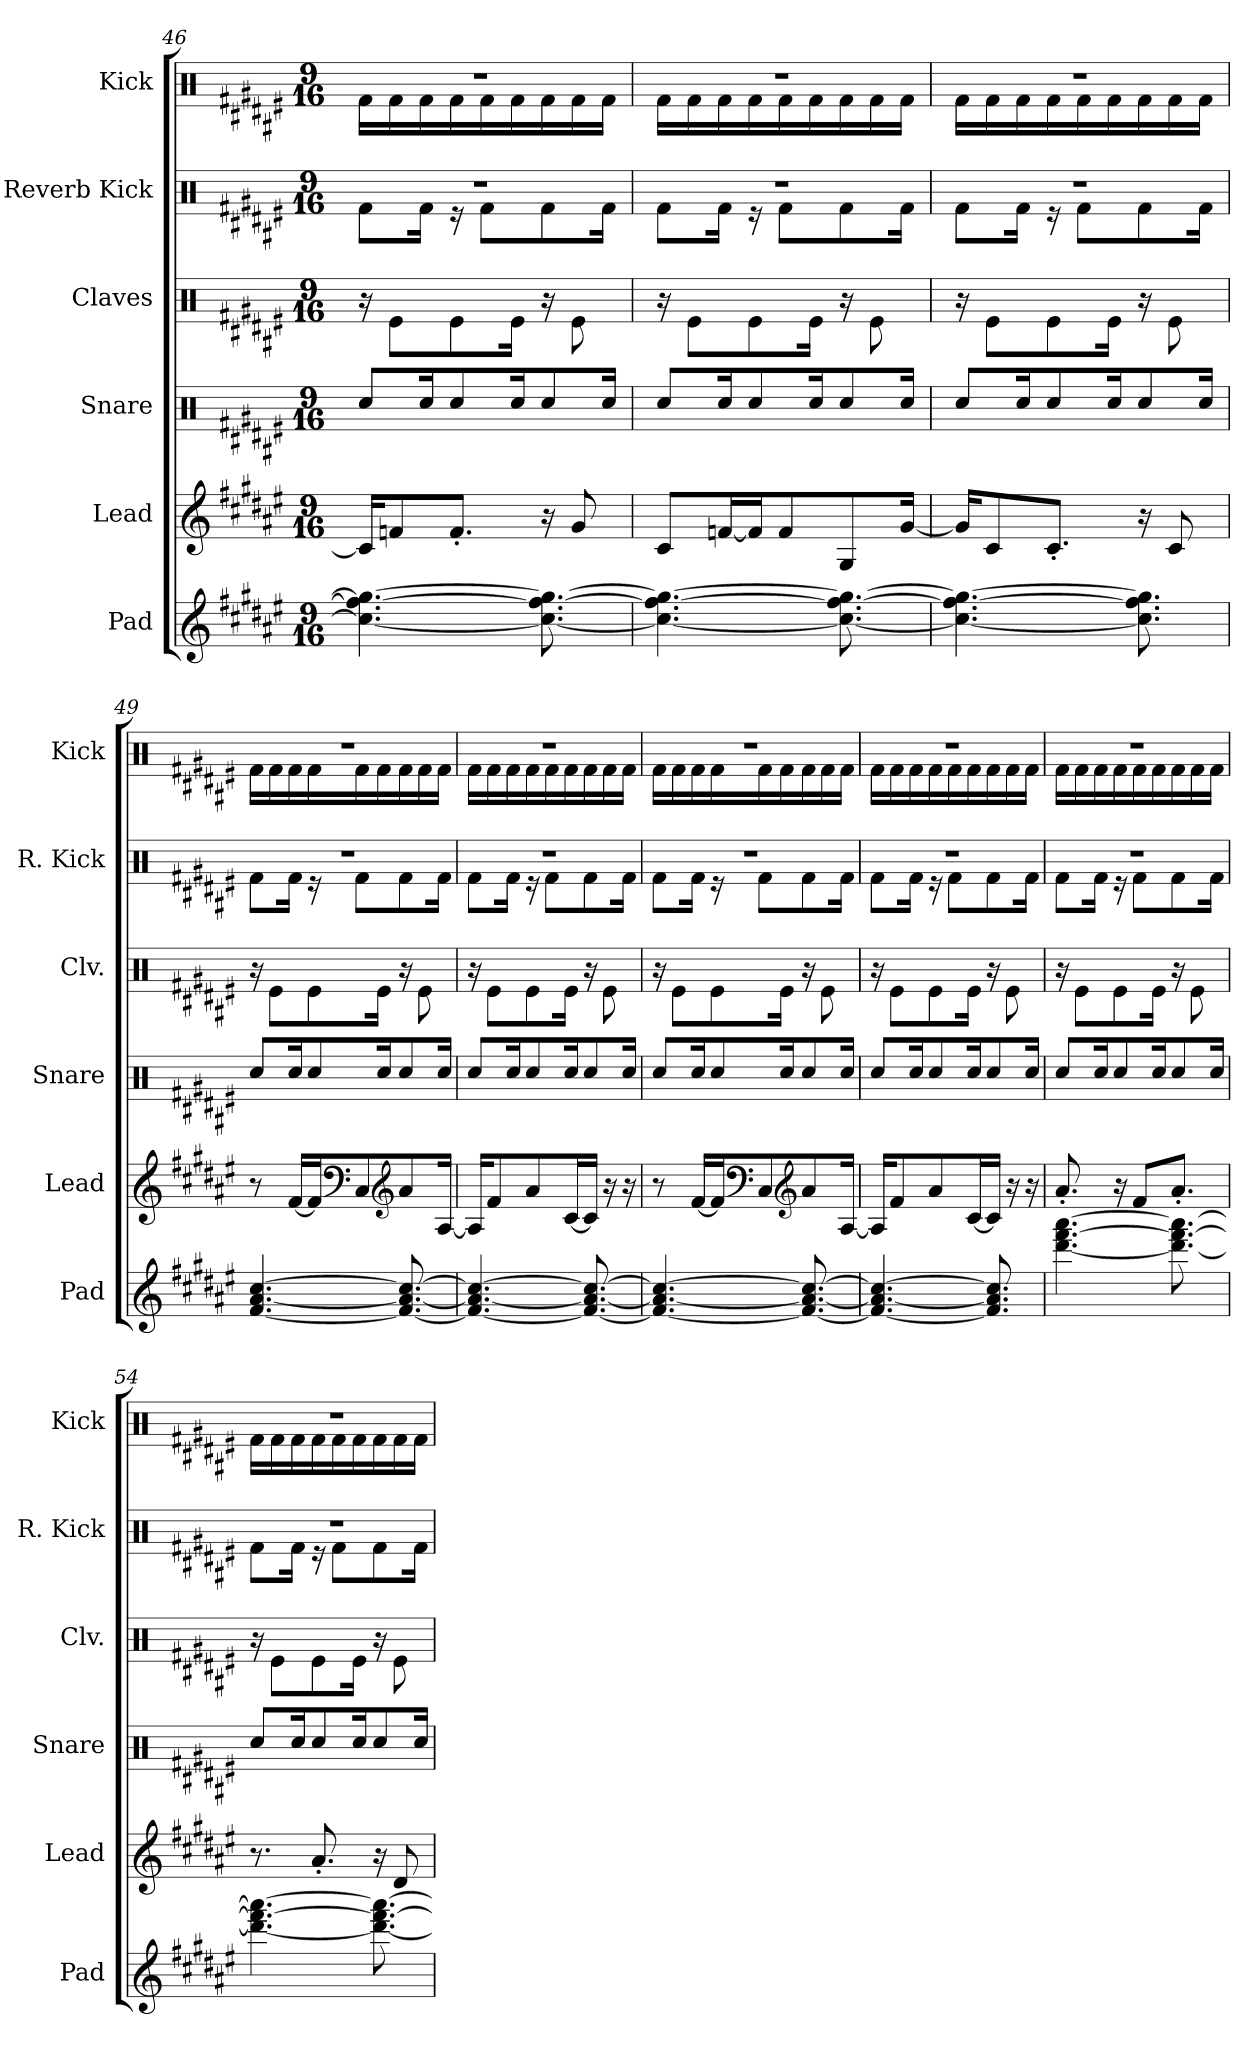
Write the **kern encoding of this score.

**kern	**kern	**kern	**kern	**kern	**kern
*part6	*part5	*part4	*part3	*part2	*part1
*staff6	*staff5	*staff4	*staff3	*staff2	*staff1
*I"Pad	*I"Lead	*I"Snare	*I"Claves	*I"Reverb Kick	*I"Kick
*I'Pad	*I'Lead	*I'Snare	*I'Clv.	*I'R. Kick	*I'Kick
*clefG2	*clefG2	*clefX	*clefX	*clefX	*clefX
*k[f#c#g#d#a#e#]	*k[f#c#g#d#a#e#]	*k[f#c#g#d#a#e#]	*k[f#c#g#d#a#e#]	*k[f#c#g#d#a#e#]	*k[f#c#g#d#a#e#]
*M9/16	*M9/16	*M9/16	*M9/16	*M9/16	*M9/16
=46	=46	=46	=46	=46	=46
*	*	*	*	*^	*^
4.cc#\_ 4.ff\_ 4.gg#\_	16c#/KL]	8Rcc/L	16r	16%9r	8Rf\L	16%9r	16Rf\LL
.	8fn/	.	8Re\L	.	.	.	16Rf\
.	.	16Rcc/K	.	.	16Rf\Jk	.	16Rf\
.	8.f'/J	8Rcc/	8Re\	.	16r	.	16Rf\
.	.	.	.	.	8Rf\L	.	16Rf\
.	.	16Rcc/K	16Re\Jk	.	.	.	16Rf\
8.cc#\_ 8.ff\_ 8.gg#\_	16r	8Rcc/	16r	.	8Rf\	.	16Rf\
.	8g#/	.	8Re\	.	.	.	16Rf\
.	.	16Rcc/Jk	.	.	16Rf\Jk	.	16Rf\JJ
!!LO:PB:g=z	!!
=47	=47	=47	=47	=47	=47	=47	=47
4.cc#\_ 4.ff\_ 4.gg#\_	8c#/L	8Rcc/L	16r	16%9r	8Rf\L	16%9r	16Rf\LL
.	.	.	8Re\L	.	.	.	16Rf\
.	[16fn/L	16Rcc/K	.	.	16Rf\Jk	.	16Rf\
.	16f/J]	8Rcc/	8Re\	.	16r	.	16Rf\
.	8f/	.	.	.	8Rf\L	.	16Rf\
.	.	16Rcc/K	16Re\Jk	.	.	.	16Rf\
8.cc#\_ 8.ff\_ 8.gg#\_	8G#/	8Rcc/	16r	.	8Rf\	.	16Rf\
.	.	.	8Re\	.	.	.	16Rf\
.	[16g#/Jk	16Rcc/Jk	.	.	16Rf\Jk	.	16Rf\JJ
=48	=48	=48	=48	=48	=48	=48	=48
4.cc#\_ 4.ff\_ 4.gg#\_	16g#/KL]	8Rcc/L	16r	16%9r	8Rf\L	16%9r	16Rf\LL
.	8c#/	.	8Re\L	.	.	.	16Rf\
.	.	16Rcc/K	.	.	16Rf\Jk	.	16Rf\
.	8.c#'/J	8Rcc/	8Re\	.	16r	.	16Rf\
.	.	.	.	.	8Rf\L	.	16Rf\
.	.	16Rcc/K	16Re\Jk	.	.	.	16Rf\
8.cc#\] 8.ff\] 8.gg#\]	16r	8Rcc/	16r	.	8Rf\	.	16Rf\
.	8c#/	.	8Re\	.	.	.	16Rf\
.	.	16Rcc/Jk	.	.	16Rf\Jk	.	16Rf\JJ
=49	=49	=49	=49	=49	=49	=49	=49
[4.f#/ [4.a#/ [4.cc#/	8r	8Rcc/L	16r	16%9r	8Rf\L	16%9r	16Rf\LL
.	.	.	8Re\L	.	.	.	16Rf\
.	[16f#/LL	16Rcc/K	.	.	16Rf\Jk	.	16Rf\
.	16f#/J]	8Rcc/	8Re\	.	16r	.	16Rf\
*	*clefF4	*	*	*	*	*	*
.	8C#/	.	.	.	8Rf\L	.	16Rf\
.	.	16Rcc/K	16Re\Jk	.	.	.	16Rf\
*	*clefG2	*	*	*	*	*	*
8.f#/_ 8.a#/_ 8.cc#/_	8a#/	8Rcc/	16r	.	8Rf\	.	16Rf\
.	.	.	8Re\	.	.	.	16Rf\
.	[16A#/Jk	16Rcc/Jk	.	.	16Rf\Jk	.	16Rf\JJ
=50	=50	=50	=50	=50	=50	=50	=50
4.f#/_ 4.a#/_ 4.cc#/_	16A#/KL]	8Rcc/L	16r	16%9r	8Rf\L	16%9r	16Rf\LL
.	8f#/	.	8Re\L	.	.	.	16Rf\
.	.	16Rcc/K	.	.	16Rf\Jk	.	16Rf\
.	8a#/	8Rcc/	8Re\	.	16r	.	16Rf\
.	.	.	.	.	8Rf\L	.	16Rf\
.	[16c#/L	16Rcc/K	16Re\Jk	.	.	.	16Rf\
8.f#/_ 8.a#/_ 8.cc#/_	16c#/JJ]	8Rcc/	16r	.	8Rf\	.	16Rf\
.	16r	.	8Re\	.	.	.	16Rf\
.	16r	16Rcc/Jk	.	.	16Rf\Jk	.	16Rf\JJ
!!LO:LB:g=z	!!
=51	=51	=51	=51	=51	=51	=51	=51
4.f#/_ 4.a#/_ 4.cc#/_	8r	8Rcc/L	16r	16%9r	8Rf\L	16%9r	16Rf\LL
.	.	.	8Re\L	.	.	.	16Rf\
.	[16f#/LL	16Rcc/K	.	.	16Rf\Jk	.	16Rf\
.	16f#/J]	8Rcc/	8Re\	.	16r	.	16Rf\
*	*clefF4	*	*	*	*	*	*
.	8C#/	.	.	.	8Rf\L	.	16Rf\
.	.	16Rcc/K	16Re\Jk	.	.	.	16Rf\
*	*clefG2	*	*	*	*	*	*
8.f#/_ 8.a#/_ 8.cc#/_	8a#/	8Rcc/	16r	.	8Rf\	.	16Rf\
.	.	.	8Re\	.	.	.	16Rf\
.	[16A#/Jk	16Rcc/Jk	.	.	16Rf\Jk	.	16Rf\JJ
=52	=52	=52	=52	=52	=52	=52	=52
4.f#/_ 4.a#/_ 4.cc#/_	16A#/KL]	8Rcc/L	16r	16%9r	8Rf\L	16%9r	16Rf\LL
.	8f#/	.	8Re\L	.	.	.	16Rf\
.	.	16Rcc/K	.	.	16Rf\Jk	.	16Rf\
.	8a#/	8Rcc/	8Re\	.	16r	.	16Rf\
.	.	.	.	.	8Rf\L	.	16Rf\
.	[16c#/L	16Rcc/K	16Re\Jk	.	.	.	16Rf\
8.f#/] 8.a#/] 8.cc#/]	16c#/JJ]	8Rcc/	16r	.	8Rf\	.	16Rf\
.	16r	.	8Re\	.	.	.	16Rf\
.	16r	16Rcc/Jk	.	.	16Rf\Jk	.	16Rf\JJ
=53	=53	=53	=53	=53	=53	=53	=53
[4.ddd#\ [4.fff#\ [4.aaa#\	8.a#'/	8Rcc/L	16r	16%9r	8Rf\L	16%9r	16Rf\LL
.	.	.	8Re\L	.	.	.	16Rf\
.	.	16Rcc/K	.	.	16Rf\Jk	.	16Rf\
.	16r	8Rcc/	8Re\	.	16r	.	16Rf\
.	8f#/L	.	.	.	8Rf\L	.	16Rf\
.	.	16Rcc/K	16Re\Jk	.	.	.	16Rf\
8.ddd#\_ 8.fff#\_ 8.aaa#\_	8.a#'/J	8Rcc/	16r	.	8Rf\	.	16Rf\
.	.	.	8Re\	.	.	.	16Rf\
.	.	16Rcc/Jk	.	.	16Rf\Jk	.	16Rf\JJ
=54	=54	=54	=54	=54	=54	=54	=54
4.ddd#\_ 4.fff#\_ 4.aaa#\_	8.r	8Rcc/L	16r	16%9r	8Rf\L	16%9r	16Rf\LL
.	.	.	8Re\L	.	.	.	16Rf\
.	.	16Rcc/K	.	.	16Rf\Jk	.	16Rf\
.	8.a#'/	8Rcc/	8Re\	.	16r	.	16Rf\
.	.	.	.	.	8Rf\L	.	16Rf\
.	.	16Rcc/K	16Re\Jk	.	.	.	16Rf\
8.ddd#\_ 8.fff#\_ 8.aaa#\_	16r	8Rcc/	16r	.	8Rf\	.	16Rf\
.	8d#/	.	8Re\	.	.	.	16Rf\
.	.	16Rcc/Jk	.	.	16Rf\Jk	.	16Rf\JJ
*	*	*	*	*v	*v	*	*
*	*	*	*	*	*v	*v
=	=	=	=	=	=
*-	*-	*-	*-	*-	*-
